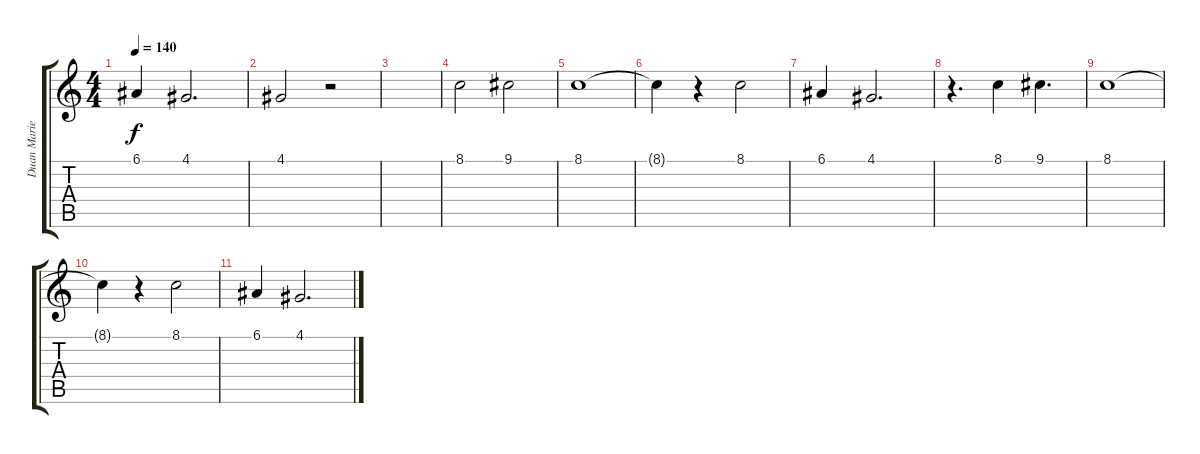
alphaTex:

\track ("Duan Marie" "Duan Marie") {solo instrument synthvoice}
\staff {score tabs}
\tuning (E4 B3 G3 D3 A2 E2) {hide}
\ts (4 4)
\tempo 140
\clef g2
\ks c
6.1.4{dy f} 4.1.2{d} |
4.1.2 r.2 |
|
8.1.2 9.1.2 |
8.1.1 |
8.1{t}.4 r.4 8.1.2 |
6.1.4 4.1.2{d} |
r.4{d} 8.1.4 9.1.4{d} |
8.1.1 |
8.1{t}.4 r.4 8.1.2 |
6.1.4 4.1.2{d}
